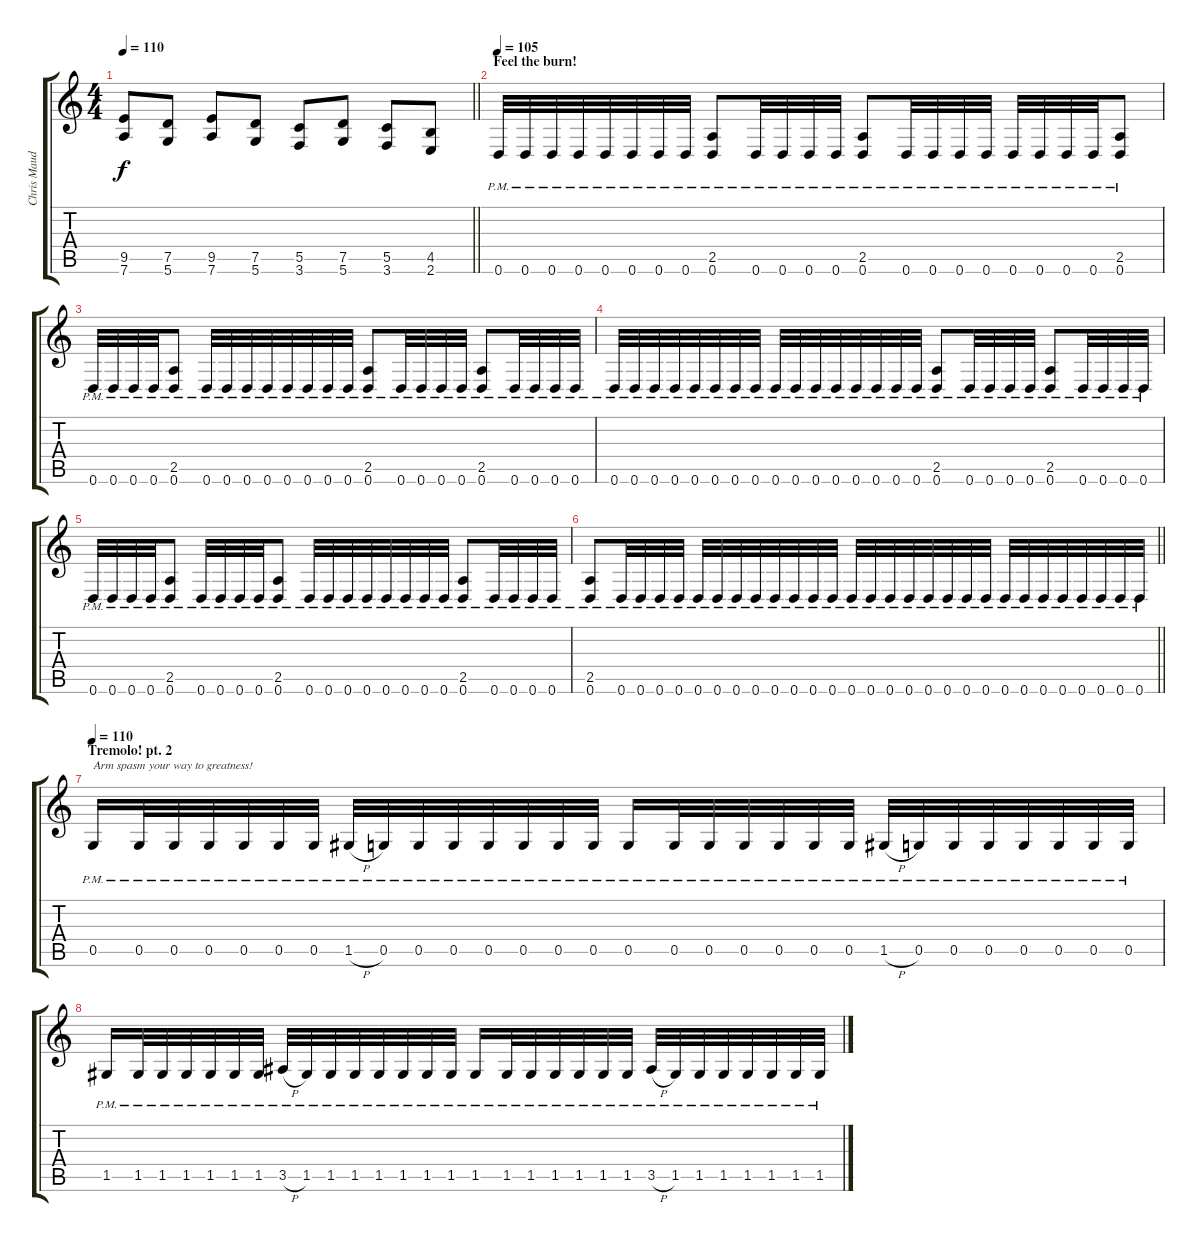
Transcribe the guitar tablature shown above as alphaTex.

\track ("Chris Maudling" "Chris Maud") {instrument overdrivenguitar}
\staff {score tabs}
\tuning (D4 A3 F3 C3 G2 D2) {hide}
\ts (4 4)
\tempo 110
\clef g2
\barLineRight lightlight
\ks c
(9.5 7.6).8{dy f} (7.5 5.6).8 (9.5 7.6).8 (7.5 5.6).8 (5.5 3.6).8 (7.5 5.6).8 (5.5 3.6).8 (4.5 2.6).8 |
\section ("" "Feel the burn!")
\tempo 105
0.6{pm}.32 0.6{pm}.32 0.6{pm}.32 0.6{pm}.32 0.6{pm}.32 0.6{pm}.32 0.6{pm}.32 0.6{pm}.32 (2.5{pm} 0.6{pm}).8 0.6{pm}.32 0.6{pm}.32 0.6{pm}.32 0.6{pm}.32 (2.5{pm} 0.6{pm}).8 0.6{pm}.32 0.6{pm}.32 0.6{pm}.32 0.6{pm}.32 0.6{pm}.32 0.6{pm}.32 0.6{pm}.32 0.6{pm}.32 (2.5{pm} 0.6{pm}).8 |
0.6{pm}.32 0.6{pm}.32 0.6{pm}.32 0.6{pm}.32 (2.5{pm} 0.6{pm}).8 0.6{pm}.32 0.6{pm}.32 0.6{pm}.32 0.6{pm}.32 0.6{pm}.32 0.6{pm}.32 0.6{pm}.32 0.6{pm}.32 (2.5{pm} 0.6{pm}).8 0.6{pm}.32 0.6{pm}.32 0.6{pm}.32 0.6{pm}.32 (2.5{pm} 0.6{pm}).8 0.6{pm}.32 0.6{pm}.32 0.6{pm}.32 0.6{pm}.32 |
0.6{pm}.32 0.6{pm}.32 0.6{pm}.32 0.6{pm}.32 0.6{pm}.32 0.6{pm}.32 0.6{pm}.32 0.6{pm}.32 0.6{pm}.32 0.6{pm}.32 0.6{pm}.32 0.6{pm}.32 0.6{pm}.32 0.6{pm}.32 0.6{pm}.32 0.6{pm}.32 (2.5{pm} 0.6{pm}).8 0.6{pm}.32 0.6{pm}.32 0.6{pm}.32 0.6{pm}.32 (2.5{pm} 0.6{pm}).8 0.6{pm}.32 0.6{pm}.32 0.6{pm}.32 0.6{pm}.32 |
0.6{pm}.32 0.6{pm}.32 0.6{pm}.32 0.6{pm}.32 (2.5{pm} 0.6{pm}).8 0.6{pm}.32 0.6{pm}.32 0.6{pm}.32 0.6{pm}.32 (2.5{pm} 0.6{pm}).8 0.6{pm}.32 0.6{pm}.32 0.6{pm}.32 0.6{pm}.32 0.6{pm}.32 0.6{pm}.32 0.6{pm}.32 0.6{pm}.32 (2.5{pm} 0.6{pm}).8 0.6{pm}.32 0.6{pm}.32 0.6{pm}.32 0.6{pm}.32 |
\barLineRight lightlight
(2.5{pm} 0.6{pm}).8 0.6{pm}.32 0.6{pm}.32 0.6{pm}.32 0.6{pm}.32 0.6{pm}.32 0.6{pm}.32 0.6{pm}.32 0.6{pm}.32 0.6{pm}.32 0.6{pm}.32 0.6{pm}.32 0.6{pm}.32 0.6{pm}.32 0.6{pm}.32 0.6{pm}.32 0.6{pm}.32 0.6{pm}.32 0.6{pm}.32 0.6{pm}.32 0.6{pm}.32 0.6{pm}.32 0.6{pm}.32 0.6{pm}.32 0.6{pm}.32 0.6{pm}.32 0.6{pm}.32 0.6{pm}.32 0.6{pm}.32 |
\section ("" "Tremolo! pt. 2")
\tempo 110
0.5{pm}.16{txt "Arm spasm your way to greatness!"} 0.5{pm}.32 0.5{pm}.32 0.5{pm}.32 0.5{pm}.32 0.5{pm}.32 0.5{pm}.32 1.5{h pm}.32 0.5{pm}.32 0.5{pm}.32 0.5{pm}.32 0.5{pm}.32 0.5{pm}.32 0.5{pm}.32 0.5{pm}.32 0.5{pm}.16 0.5{pm}.32 0.5{pm}.32 0.5{pm}.32 0.5{pm}.32 0.5{pm}.32 0.5{pm}.32 1.5{h pm}.32 0.5{pm}.32 0.5{pm}.32 0.5{pm}.32 0.5{pm}.32 0.5{pm}.32 0.5{pm}.32 0.5{pm}.32 |
1.5{pm}.16 1.5{pm}.32 1.5{pm}.32 1.5{pm}.32 1.5{pm}.32 1.5{pm}.32 1.5{pm}.32 3.5{h pm}.32 1.5{pm}.32 1.5{pm}.32 1.5{pm}.32 1.5{pm}.32 1.5{pm}.32 1.5{pm}.32 1.5{pm}.32 1.5{pm}.16 1.5{pm}.32 1.5{pm}.32 1.5{pm}.32 1.5{pm}.32 1.5{pm}.32 1.5{pm}.32 3.5{h pm}.32 1.5{pm}.32 1.5{pm}.32 1.5{pm}.32 1.5{pm}.32 1.5{pm}.32 1.5{pm}.32 1.5{pm}.32
